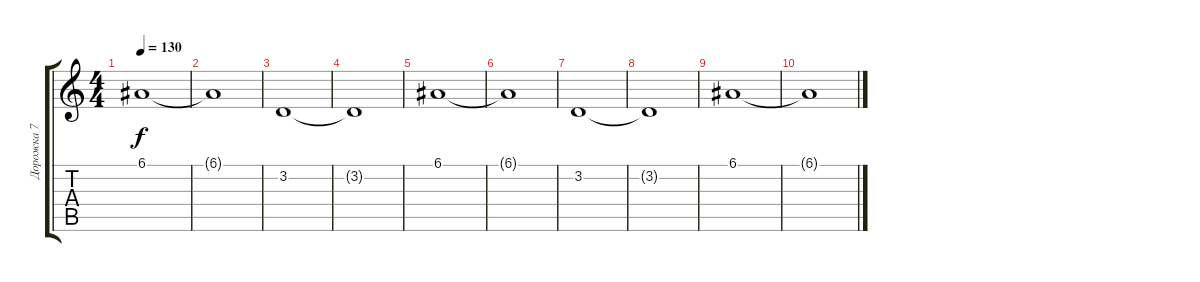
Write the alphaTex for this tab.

\track ("Дорожка 7" "Дорожка 7") {instrument seashore}
\staff {score tabs}
\tuning (E4 B3 G3 D3 A2 E2) {hide}
\ts (4 4)
\tempo 130
\clef g2
\ks c
6.1.1{dy f} |
6.1{t}.1 |
3.2.1 |
3.2{t}.1 |
6.1.1 |
6.1{t}.1 |
3.2.1 |
3.2{t}.1 |
6.1.1 |
6.1{t}.1
